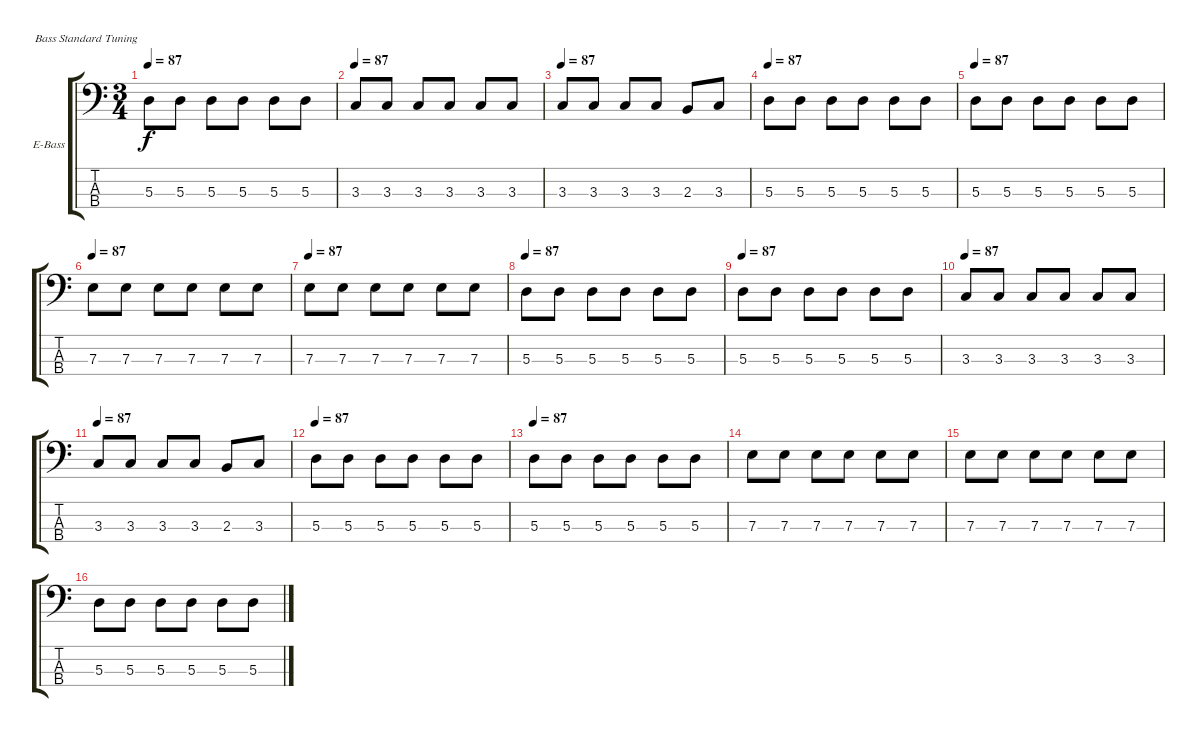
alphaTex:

\bracketExtendMode groupsimilarinstruments
\firstSystemTrackNameOrientation horizontal
\otherSystemsTrackNameOrientation horizontal
\track ("Piste 4" "E-Bass") {instrument electricbassfinger}
\staff {score tabs}
\tuning (G2 D2 A1 E1)
\ts (3 4)
\tempo 87
\clef f4
\ks c
5.3.8{dy f} 5.3.8 5.3.8 5.3.8 5.3.8 5.3.8 |
\tempo 87
3.3.8 3.3.8 3.3.8 3.3.8 3.3.8 3.3.8 |
\tempo 87
3.3.8 3.3.8 3.3.8 3.3.8 2.3.8 3.3.8 |
\tempo 87
5.3.8 5.3.8 5.3.8 5.3.8 5.3.8 5.3.8 |
\tempo 87
5.3.8 5.3.8 5.3.8 5.3.8 5.3.8 5.3.8 |
\tempo 87
7.3.8 7.3.8 7.3.8 7.3.8 7.3.8 7.3.8 |
\tempo 87
7.3.8 7.3.8 7.3.8 7.3.8 7.3.8 7.3.8 |
\tempo 87
5.3.8 5.3.8 5.3.8 5.3.8 5.3.8 5.3.8 |
\tempo 87
5.3.8 5.3.8 5.3.8 5.3.8 5.3.8 5.3.8 |
\tempo 87
3.3.8 3.3.8 3.3.8 3.3.8 3.3.8 3.3.8 |
\tempo 87
3.3.8 3.3.8 3.3.8 3.3.8 2.3.8 3.3.8 |
\tempo 87
5.3.8 5.3.8 5.3.8 5.3.8 5.3.8 5.3.8 |
\tempo 87
5.3.8 5.3.8 5.3.8 5.3.8 5.3.8 5.3.8 |
7.3.8 7.3.8 7.3.8 7.3.8 7.3.8 7.3.8 |
7.3.8 7.3.8 7.3.8 7.3.8 7.3.8 7.3.8 |
5.3.8 5.3.8 5.3.8 5.3.8 5.3.8 5.3.8
